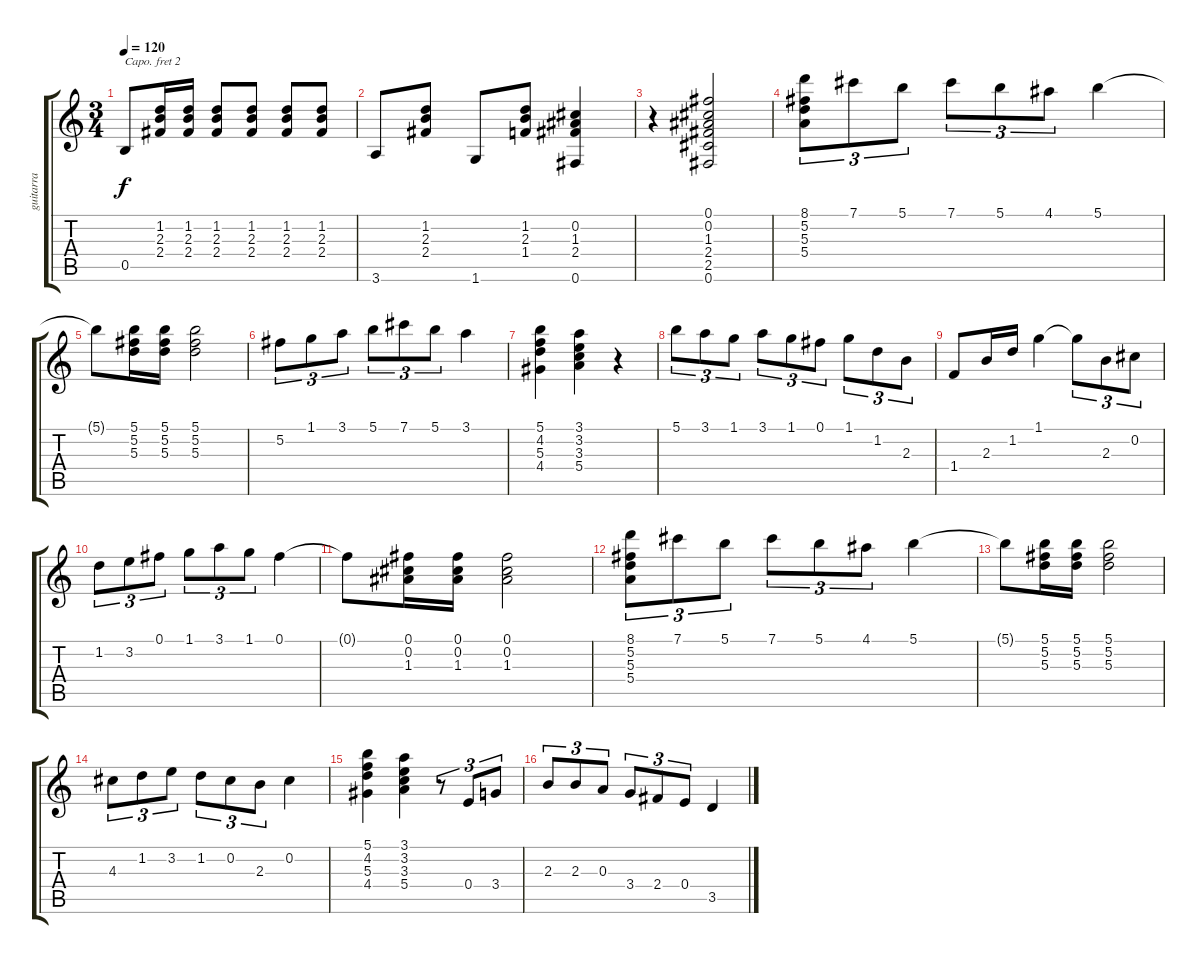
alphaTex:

\track ("guitarra" "guitarra") {instrument acousticguitarnylon}
\staff {score tabs}
\capo 2
\tuning (E4 B3 G3 D3 A2 E2) {hide}
\ts (3 4)
\tempo 120
\clef g2
\ks c
0.5.8{dy f} (1.2 2.3 2.4).16 (1.2 2.3 2.4).16 (1.2 2.3 2.4).8 (1.2 2.3 2.4).8 (1.2 2.3 2.4).8 (1.2 2.3 2.4).8 |
3.6.8 (1.2 2.3 2.4).8 1.6.8 (1.2 2.3 1.4).8 (0.2 1.3 2.4 0.6).4 |
r.4 (0.1 0.2 1.3 2.4 2.5 0.6).2 |
(8.1 5.2 5.3 5.4).8{tu (3 2)} 7.1.8{tu (3 2)} 5.1.8{tu (3 2)} 7.1.8{tu (3 2)} 5.1.8{tu (3 2)} 4.1.8{tu (3 2)} 5.1.4 |
5.1{t}.8 (5.1 5.2 5.3).16 (5.1 5.2 5.3).16 (5.1 5.2 5.3).2 |
5.2.8{tu (3 2)} 1.1.8{tu (3 2)} 3.1.8{tu (3 2)} 5.1.8{tu (3 2)} 7.1.8{tu (3 2)} 5.1.8{tu (3 2)} 3.1.4 |
(5.1 4.2 5.3 4.4).4 (3.1 3.2 3.3 5.4).4 r.4 |
5.1.8{tu (3 2)} 3.1.8{tu (3 2)} 1.1.8{tu (3 2)} 3.1.8{tu (3 2)} 1.1.8{tu (3 2)} 0.1.8{tu (3 2)} 1.1.8{tu (3 2)} 1.2.8{tu (3 2)} 2.3.8{tu (3 2)} |
1.4.8 2.3.16 1.2.16 1.1.4 1.1{t}.8{tu (3 2)} 2.3.8{tu (3 2)} 0.2.8{tu (3 2)} |
1.2.8{tu (3 2)} 3.2.8{tu (3 2)} 0.1.8{tu (3 2)} 1.1.8{tu (3 2)} 3.1.8{tu (3 2)} 1.1.8{tu (3 2)} 0.1.4 |
0.1{t}.8 (0.1 0.2 1.3).16 (0.1 0.2 1.3).16 (0.1 0.2 1.3).2 |
(8.1 5.2 5.3 5.4).8{tu (3 2)} 7.1.8{tu (3 2)} 5.1.8{tu (3 2)} 7.1.8{tu (3 2)} 5.1.8{tu (3 2)} 4.1.8{tu (3 2)} 5.1.4 |
5.1{t}.8 (5.1 5.2 5.3).16 (5.1 5.2 5.3).16 (5.1 5.2 5.3).2 |
4.3.8{tu (3 2)} 1.2.8{tu (3 2)} 3.2.8{tu (3 2)} 1.2.8{tu (3 2)} 0.2.8{tu (3 2)} 2.3.8{tu (3 2)} 0.2.4 |
(5.1 4.2 5.3 4.4).4 (3.1 3.2 3.3 5.4).4 r.8{tu (3 2)} 0.4.8{tu (3 2)} 3.4.8{tu (3 2)} |
2.3.8{tu (3 2)} 2.3.8{tu (3 2)} 0.3.8{tu (3 2)} 3.4.8{tu (3 2)} 2.4.8{tu (3 2)} 0.4.8{tu (3 2)} 3.5.4
